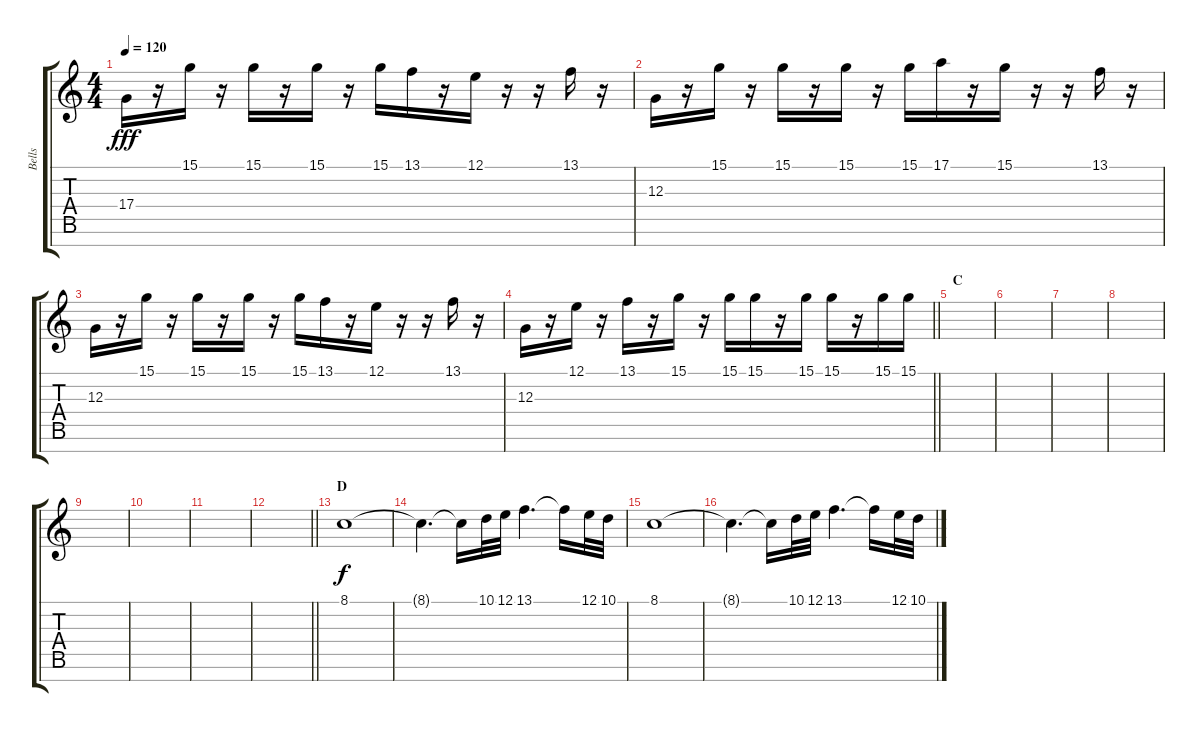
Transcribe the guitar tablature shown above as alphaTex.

\track ("Bells" "Bells") {instrument celesta}
\staff {score tabs}
\tuning (E4 B3 G3 D3 A2 E2 B1) {hide}
\ts (4 4)
\tempo 120
\clef g2
\ks c
17.4.16{dy fff} r.16 15.1.16 r.16 15.1.16 r.16 15.1.16 r.16 15.1.16 13.1.16 r.16 12.1.16 r.16 r.16 13.1.16 r.16 |
12.3.16 r.16 15.1.16 r.16 15.1.16 r.16 15.1.16 r.16 15.1.16 17.1.16 r.16 15.1.16 r.16 r.16 13.1.16 r.16 |
12.3.16 r.16 15.1.16 r.16 15.1.16 r.16 15.1.16 r.16 15.1.16 13.1.16 r.16 12.1.16 r.16 r.16 13.1.16 r.16 |
\barLineRight lightlight
12.3.16 r.16 12.1.16 r.16 13.1.16 r.16 15.1.16 r.16 15.1.16 15.1.16 r.16 15.1.16 15.1.16 r.16 15.1.16 15.1.16 |
\section ("" "C")
|
|
|
|
|
|
|
\barLineRight lightlight
|
\section ("" "D")
8.1.1{dy f instrument xylophone} |
8.1{t}.4{d} 8.1{t}.16 10.1.32 12.1.32 13.1.4{d} 13.1{t}.16 12.1.32 10.1.32 |
8.1.1 |
8.1{t}.4{d} 8.1{t}.16 10.1.32 12.1.32 13.1.4{d} 13.1{t}.16 12.1.32 10.1.32
